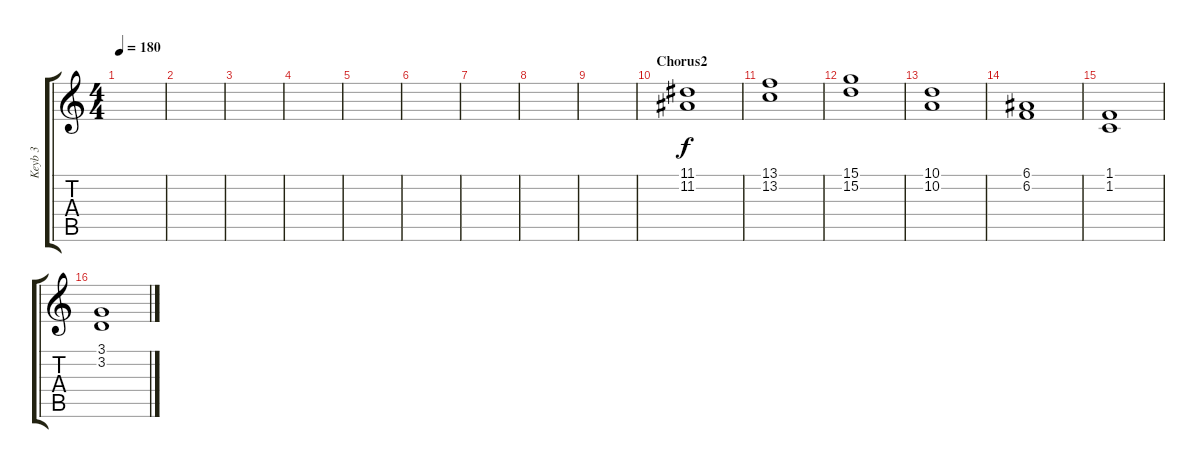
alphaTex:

\track ("Keyb 3" "Keyb 3") {instrument synthstrings1}
\staff {score tabs}
\tuning (E4 B3 G3 D3 A2 E2) {hide}
\ts (4 4)
\tempo 180
\clef g2
\ks c
|
|
|
|
|
|
|
|
|
\section ("" "Chorus2")
(11.1 11.2).1 |
(13.1 13.2).1 |
(15.1 15.2).1 |
(10.1 10.2).1 |
(6.1 6.2).1 |
(1.1 1.2).1 |
(3.1 3.2).1
